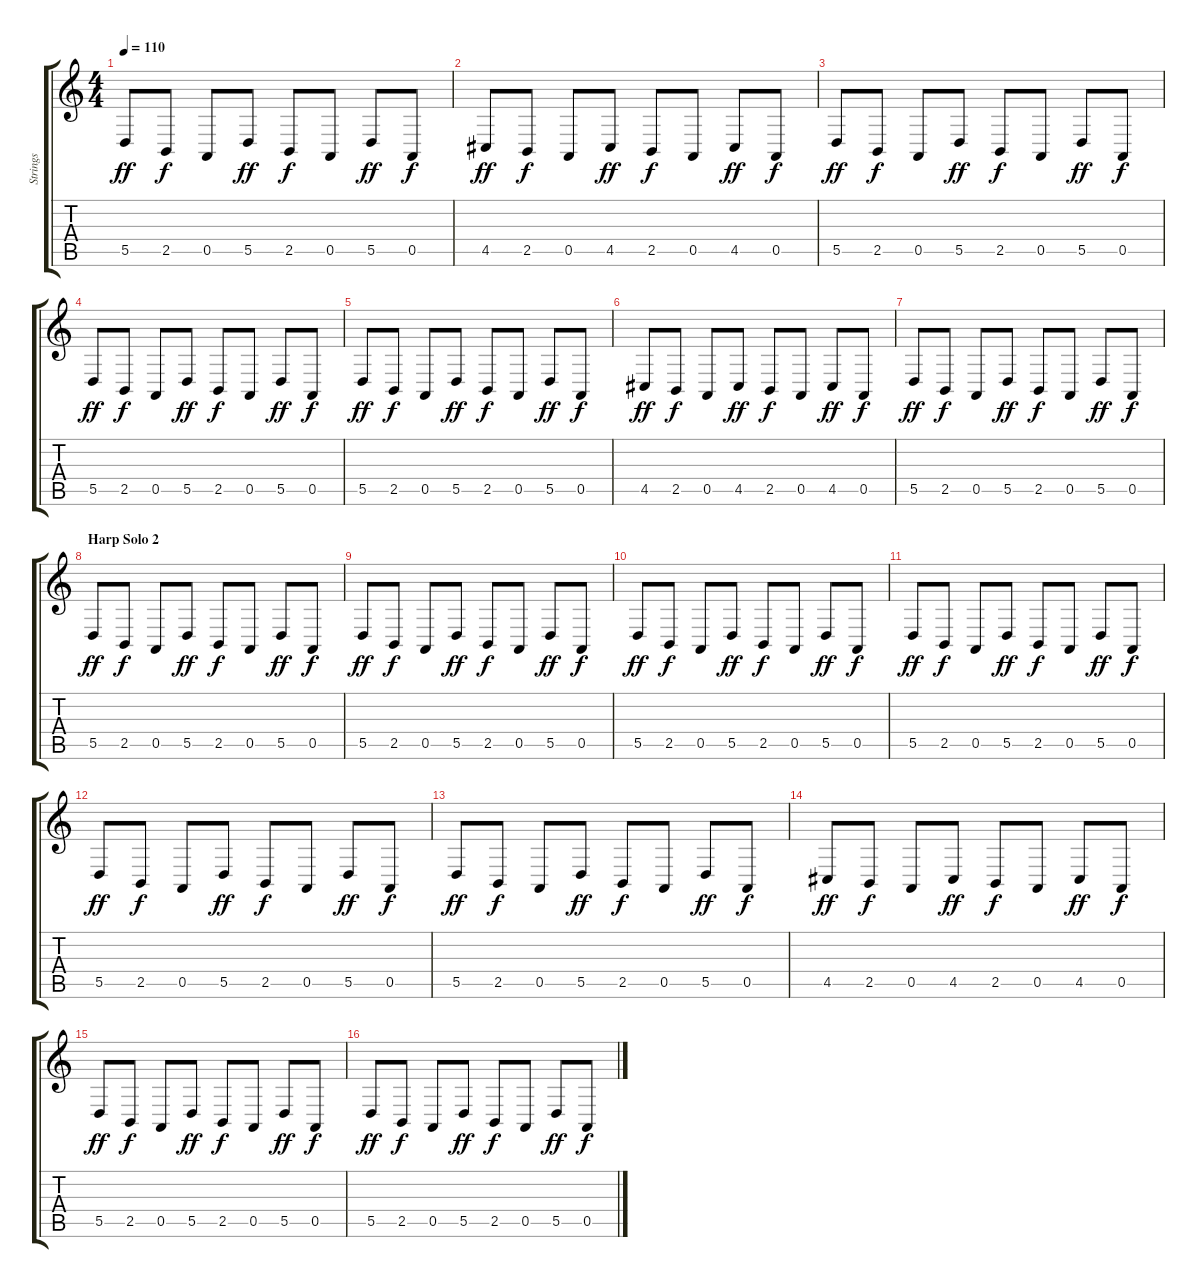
\track ("Strings" "Strings") {instrument stringensemble1}
\staff {score tabs}
\tuning (E4 B3 G3 D3 A2 E2) {hide}
\ts (4 4)
\tempo 110
\clef g2
\ks c
5.5.8{dy ff} 2.5.8{dy f} 0.5.8 5.5.8{dy ff} 2.5.8{dy f} 0.5.8 5.5.8{dy ff} 0.5.8{dy f} |
4.5.8{dy ff} 2.5.8{dy f} 0.5.8 4.5.8{dy ff} 2.5.8{dy f} 0.5.8 4.5.8{dy ff} 0.5.8{dy f} |
5.5.8{dy ff} 2.5.8{dy f} 0.5.8 5.5.8{dy ff} 2.5.8{dy f} 0.5.8 5.5.8{dy ff} 0.5.8{dy f} |
5.5.8{dy ff} 2.5.8{dy f} 0.5.8 5.5.8{dy ff} 2.5.8{dy f} 0.5.8 5.5.8{dy ff} 0.5.8{dy f} |
5.5.8{dy ff} 2.5.8{dy f} 0.5.8 5.5.8{dy ff} 2.5.8{dy f} 0.5.8 5.5.8{dy ff} 0.5.8{dy f} |
4.5.8{dy ff} 2.5.8{dy f} 0.5.8 4.5.8{dy ff} 2.5.8{dy f} 0.5.8 4.5.8{dy ff} 0.5.8{dy f} |
5.5.8{dy ff} 2.5.8{dy f} 0.5.8 5.5.8{dy ff} 2.5.8{dy f} 0.5.8 5.5.8{dy ff} 0.5.8{dy f} |
\section ("" "Harp Solo 2")
5.5.8{dy ff} 2.5.8{dy f} 0.5.8 5.5.8{dy ff} 2.5.8{dy f} 0.5.8 5.5.8{dy ff} 0.5.8{dy f} |
5.5.8{dy ff} 2.5.8{dy f} 0.5.8 5.5.8{dy ff} 2.5.8{dy f} 0.5.8 5.5.8{dy ff} 0.5.8{dy f} |
5.5.8{dy ff} 2.5.8{dy f} 0.5.8 5.5.8{dy ff} 2.5.8{dy f} 0.5.8 5.5.8{dy ff} 0.5.8{dy f} |
5.5.8{dy ff} 2.5.8{dy f} 0.5.8 5.5.8{dy ff} 2.5.8{dy f} 0.5.8 5.5.8{dy ff} 0.5.8{dy f} |
5.5.8{dy ff} 2.5.8{dy f} 0.5.8 5.5.8{dy ff} 2.5.8{dy f} 0.5.8 5.5.8{dy ff} 0.5.8{dy f} |
5.5.8{dy ff} 2.5.8{dy f} 0.5.8 5.5.8{dy ff} 2.5.8{dy f} 0.5.8 5.5.8{dy ff} 0.5.8{dy f} |
4.5.8{dy ff} 2.5.8{dy f} 0.5.8 4.5.8{dy ff} 2.5.8{dy f} 0.5.8 4.5.8{dy ff} 0.5.8{dy f} |
5.5.8{dy ff} 2.5.8{dy f} 0.5.8 5.5.8{dy ff} 2.5.8{dy f} 0.5.8 5.5.8{dy ff} 0.5.8{dy f} |
5.5.8{dy ff} 2.5.8{dy f} 0.5.8 5.5.8{dy ff} 2.5.8{dy f} 0.5.8 5.5.8{dy ff} 0.5.8{dy f}
